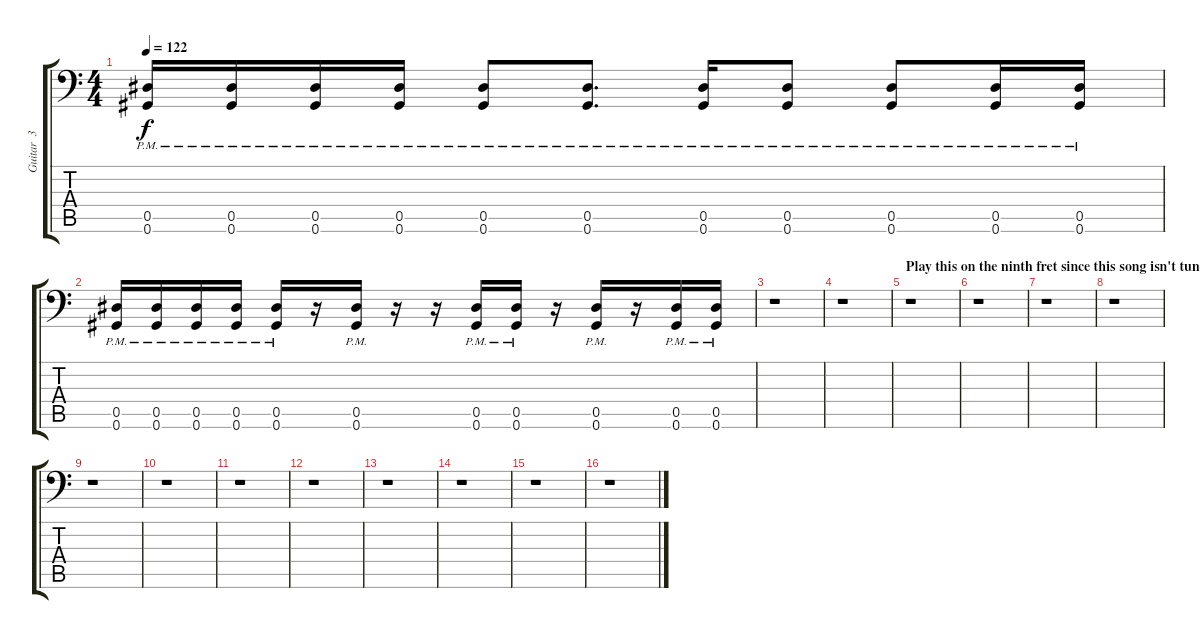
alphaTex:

\track ("Guitar  3" "Guitar  3") {instrument distortionguitar}
\staff {score tabs}
\tuning (Bb3 F3 Db3 Ab2 Eb2 Ab1) {hide}
\ts (4 4)
\tempo 122
\clef f4
\ks c
(0.5{pm} 0.6{pm}).16{dy f} (0.5{pm} 0.6{pm}).16 (0.5{pm} 0.6{pm}).16 (0.5{pm} 0.6{pm}).16 (0.5{pm} 0.6{pm}).8 (0.5{pm} 0.6{pm}).8{d} (0.5{pm} 0.6{pm}).16 (0.5{pm} 0.6{pm}).8 (0.5{pm} 0.6{pm}).8 (0.5{pm} 0.6{pm}).16 (0.5{pm} 0.6{pm}).16 |
(0.5{pm} 0.6{pm}).16 (0.5{pm} 0.6{pm}).16 (0.5{pm} 0.6{pm}).16 (0.5{pm} 0.6{pm}).16 (0.5{pm} 0.6{pm}).16 r.16 (0.5{pm} 0.6{pm}).16 r.16 r.16 (0.5{pm} 0.6{pm}).16 (0.5{pm} 0.6{pm}).16 r.16 (0.5{pm} 0.6{pm}).16 r.16 (0.5{pm} 0.6{pm}).16 (0.5{pm} 0.6{pm}).16 |
r.1 |
r.1 |
\section ("" "Play this on the ninth fret since this song isn't tuned this low")
r.1 |
r.1 |
r.1 |
r.1 |
r.1 |
r.1 |
r.1 |
r.1 |
r.1 |
r.1 |
r.1 |
r.1
